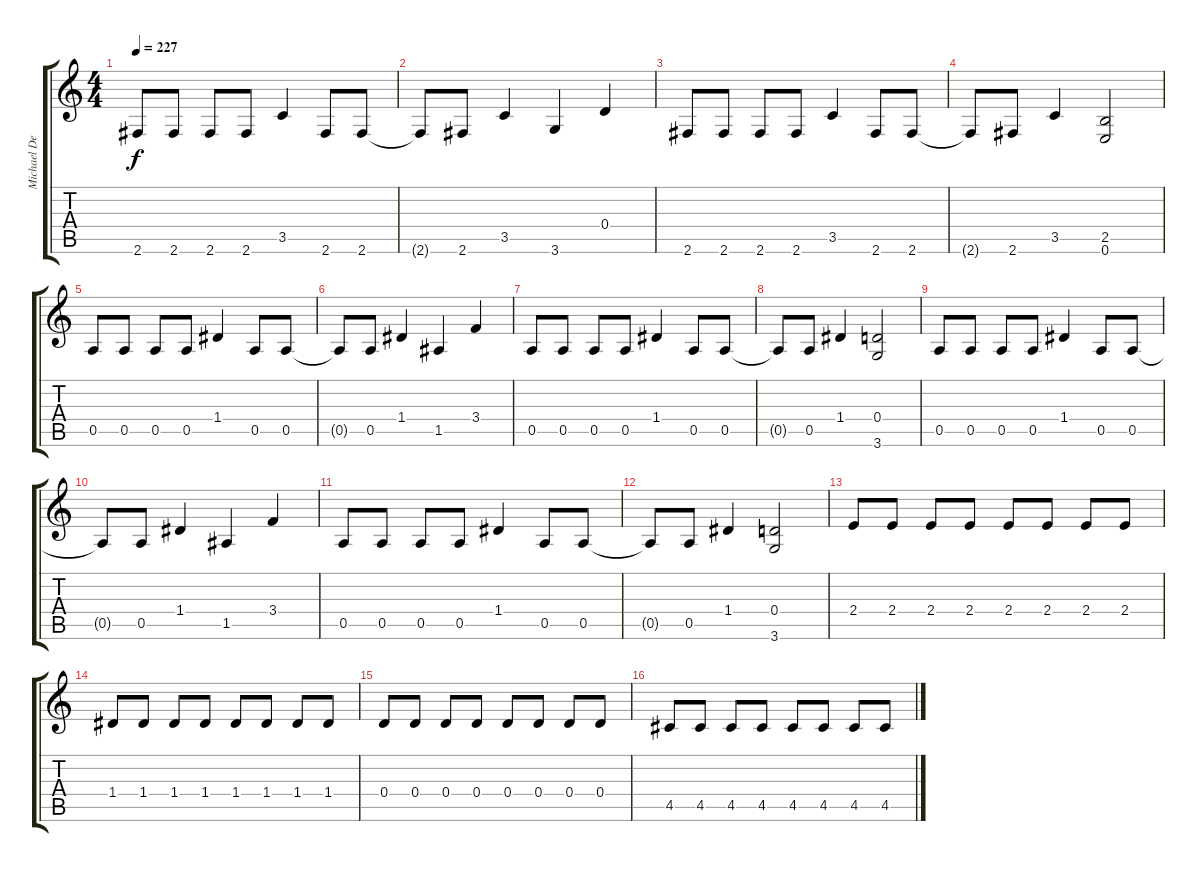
\track ("Michael Denner" "Michael De") {instrument distortionguitar}
\staff {score tabs}
\tuning (E4 B3 G3 D3 A2 E2) {hide}
\ts (4 4)
\tempo 227
\clef g2
\ks c
2.6.8{dy f} 2.6.8 2.6.8 2.6.8 3.5.4 2.6.8 2.6.8 |
2.6{t}.8 2.6.8 3.5.4 3.6.4 0.4.4 |
2.6.8 2.6.8 2.6.8 2.6.8 3.5.4 2.6.8 2.6.8 |
2.6{t}.8 2.6.8 3.5.4 (2.5 0.6).2 |
0.5.8 0.5.8 0.5.8 0.5.8 1.4.4 0.5.8 0.5.8 |
0.5{t}.8 0.5.8 1.4.4 1.5.4 3.4.4 |
0.5.8 0.5.8 0.5.8 0.5.8 1.4.4 0.5.8 0.5.8 |
0.5{t}.8 0.5.8 1.4.4 (0.4 3.6).2 |
0.5.8 0.5.8 0.5.8 0.5.8 1.4.4 0.5.8 0.5.8 |
0.5{t}.8 0.5.8 1.4.4 1.5.4 3.4.4 |
0.5.8 0.5.8 0.5.8 0.5.8 1.4.4 0.5.8 0.5.8 |
0.5{t}.8 0.5.8 1.4.4 (0.4 3.6).2 |
2.4.8 2.4.8 2.4.8 2.4.8 2.4.8 2.4.8 2.4.8 2.4.8 |
1.4.8 1.4.8 1.4.8 1.4.8 1.4.8 1.4.8 1.4.8 1.4.8 |
0.4.8 0.4.8 0.4.8 0.4.8 0.4.8 0.4.8 0.4.8 0.4.8 |
4.5.8 4.5.8 4.5.8 4.5.8 4.5.8 4.5.8 4.5.8 4.5.8
